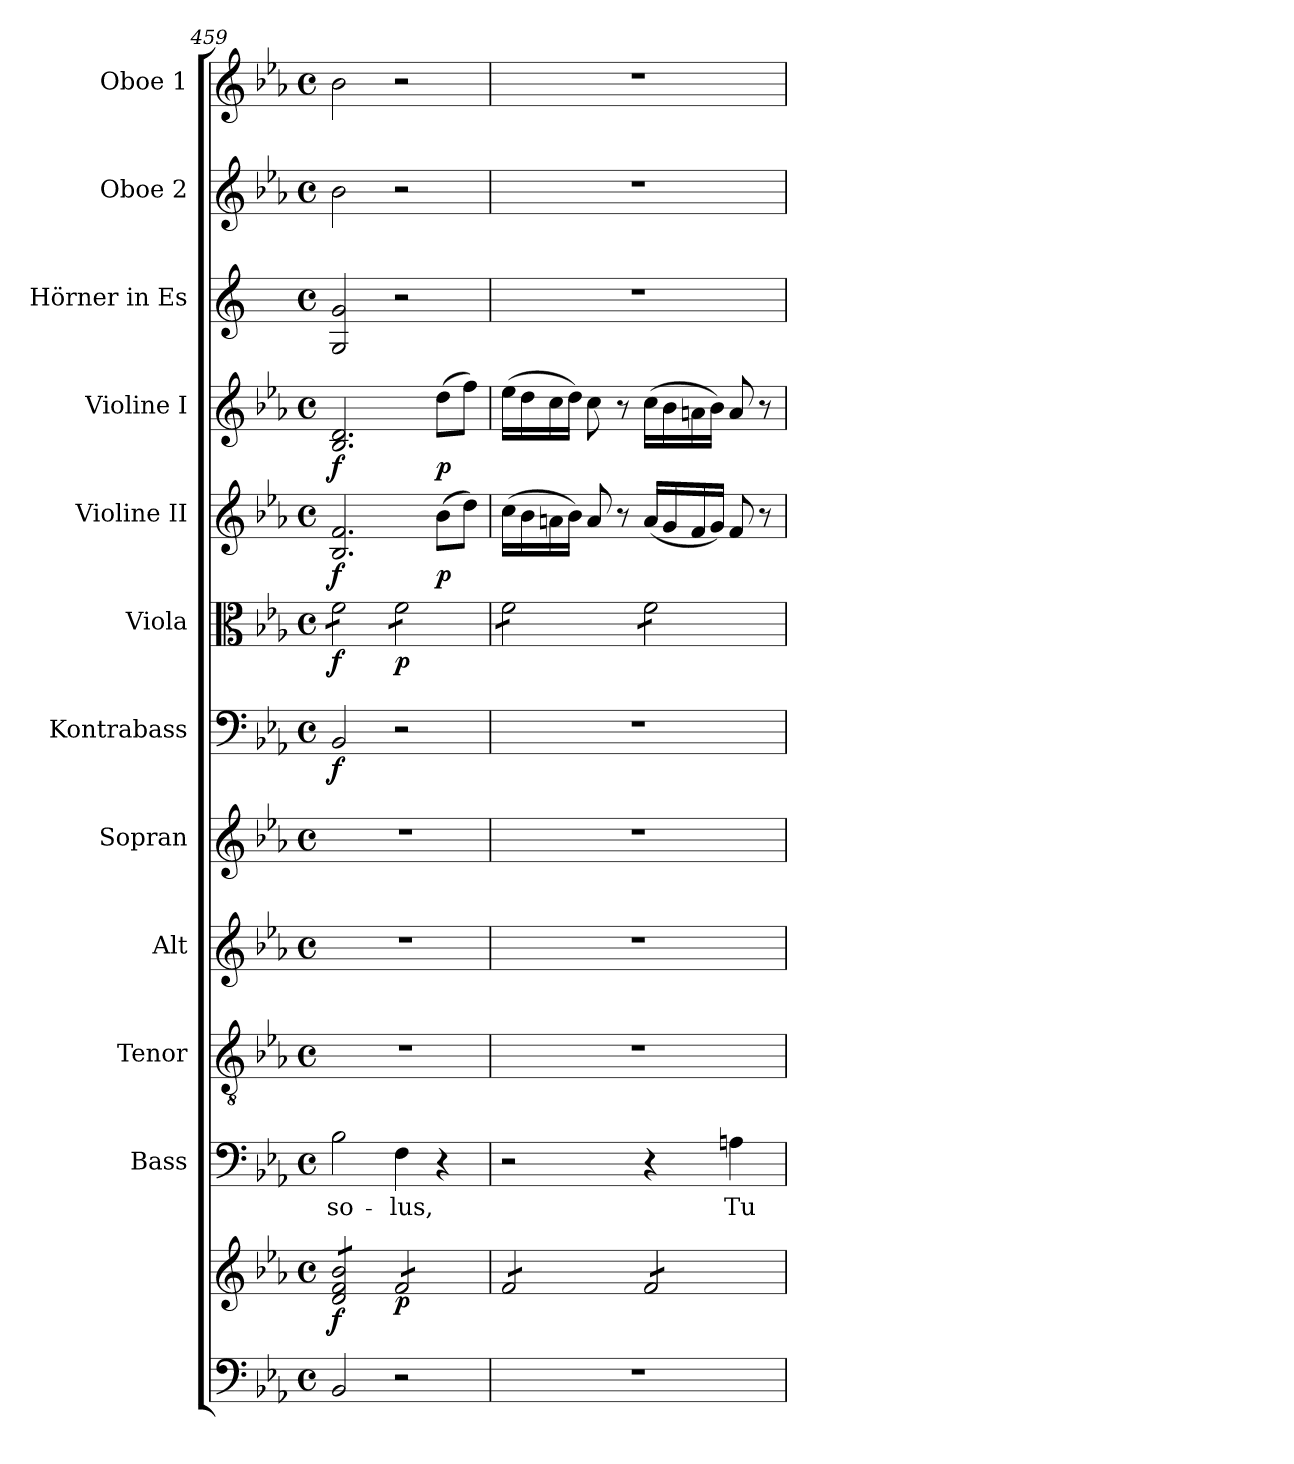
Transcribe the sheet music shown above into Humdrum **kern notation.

**kern	**kern	**dynam	**kern	**text	**kern	**kern	**kern	**kern	**dynam	**kern	**dynam	**kern	**dynam	**kern	**dynam	**kern	**kern	**kern
*part12	*part12	*part12	*part11	*part11	*part10	*part9	*part8	*part7	*part7	*part6	*part6	*part5	*part5	*part4	*part4	*part3	*part2	*part1
*staff13	*staff12	*staff12/13	*staff11	*staff11	*staff10	*staff9	*staff8	*staff7	*staff7	*staff6	*staff6	*staff5	*staff5	*staff4	*staff4	*staff3	*staff2	*staff1
*	*	*	*I"Bass	*	*I"Tenor	*I"Alt	*I"Sopran	*I"Kontrabass	*	*I"Viola	*	*I"Violine II	*	*I"Violine I	*	*I"Hörner in Es	*I"Oboe 2	*I"Oboe 1
*	*	*	*I'B.	*	*I'T.	*I'A.	*I'S.	*I'Kb.	*	*I'Vla.	*	*I'Vl. II	*	*I'Vl. I	*	*	*I'Ob. 2	*I'Ob. 1
*clefF4	*clefG2	*	*clefF4	*	*clefGv2	*clefG2	*clefG2	*clefF4	*	*clefC3	*	*clefG2	*	*clefG2	*	*clefG2	*clefG2	*clefG2
*	*	*	*	*	*	*	*	*ITrd7c12	*	*	*	*	*	*	*	*ITrd5c9	*	*
*k[b-e-a-]	*k[b-e-a-]	*	*k[b-e-a-]	*	*k[b-e-a-]	*k[b-e-a-]	*k[b-e-a-]	*k[b-e-a-]	*	*k[b-e-a-]	*	*k[b-e-a-]	*	*k[b-e-a-]	*	*k[b-e-a-]	*k[b-e-a-]	*k[b-e-a-]
*E-:	*E-:	*	*E-:	*	*E-:	*E-:	*E-:	*E-:	*	*E-:	*	*E-:	*	*E-:	*	*E-:	*E-:	*E-:
*M4/4	*M4/4	*	*M4/4	*	*M4/4	*M4/4	*M4/4	*M4/4	*	*M4/4	*	*M4/4	*	*M4/4	*	*M4/4	*M4/4	*M4/4
*met(c)	*met(c)	*	*met(c)	*	*met(c)	*met(c)	*met(c)	*met(c)	*	*met(c)	*	*met(c)	*	*met(c)	*	*met(c)	*met(c)	*met(c)
=459	=459	=459	=459	=459	=459	=459	=459	=459	=459	=459	=459	=459	=459	=459	=459	=459	=459	=459
!	!	!LO:DY:b	!	!LO:LY:b	!	!	!	!	!LO:DY:b	!	!LO:DY:b	!	!LO:DY:b	!	!LO:DY:b	!	!	!
*	*tremolo	*	*	*	*	*	*	*	*	*	*	*	*	*	*	*	*	*
*	*	*	*	*	*	*	*	*	*	*tremolo	*	*	*	*	*	*	*	*
2BB-/	8d/ 8f/ 8b-/L	f	2B-\	so-	1r	1r	1r	2BBB-/	f	8f\L	f	2.B-/ 2.f/	f	2.B-/ 2.d/	f	2BB-/ 2B-/	2b-\	2b-\
.	8d/ 8f/ 8b-/	.	.	.	.	.	.	.	.	8f\	.	.	.	.	.	.	.	.
.	8d/ 8f/ 8b-/	.	.	.	.	.	.	.	.	8f\	.	.	.	.	.	.	.	.
.	8d/ 8f/ 8b-/J	.	.	.	.	.	.	.	.	8f\J	.	.	.	.	.	.	.	.
!	!	!LO:DY:b	!	!LO:LY:b	!	!	!	!	!	!	!LO:DY:b	!	!	!	!	!	!	!
2r	8f/L	p	4F\	-lus,	.	.	.	2r	.	8f\L	p	.	.	.	.	2r	2r	2r
.	8f/	.	.	.	.	.	.	.	.	8f\	.	.	.	.	.	.	.	.
!	!	!	!	!	!	!	!	!	!	!	!	!	!LO:DY:b	!	!LO:DY:b	!	!	!
.	8f/	.	4r	.	.	.	.	.	.	8f\	.	(>8b-\L	p	(>8dd\L	p	.	.	.
.	8f/J	.	.	.	.	.	.	.	.	8f\J	.	8dd\J)	.	8ff\J)	.	.	.	.
=460	=460	=460	=460	=460	=460	=460	=460	=460	=460	=460	=460	=460	=460	=460	=460	=460	=460	=460
1r	8f/L	.	2r	.	1r	1r	1r	1r	.	8f\L	.	(>16cc\LL	.	(>16ee-\LL	.	1r	1r	1r
.	.	.	.	.	.	.	.	.	.	.	.	16b-\	.	16dd\	.	.	.	.
.	8f/	.	.	.	.	.	.	.	.	8f\	.	16an\	.	16cc\	.	.	.	.
.	.	.	.	.	.	.	.	.	.	.	.	16b-\JJ)	.	16dd\JJ)	.	.	.	.
.	8f/	.	.	.	.	.	.	.	.	8f\	.	8a/	.	8cc\	.	.	.	.
.	8f/J	.	.	.	.	.	.	.	.	8f\J	.	8r	.	8r	.	.	.	.
.	8f/L	.	4r	.	.	.	.	.	.	8f\L	.	(<16a/LL	.	(>16cc\LL	.	.	.	.
.	.	.	.	.	.	.	.	.	.	.	.	16g/	.	16b-\	.	.	.	.
.	8f/	.	.	.	.	.	.	.	.	8f\	.	16f/	.	16an\	.	.	.	.
.	.	.	.	.	.	.	.	.	.	.	.	16g/JJ)	.	16b-\JJ)	.	.	.	.
!	!	!	!	!LO:LY:b	!	!	!	!	!	!	!	!	!	!	!	!	!	!
.	8f/	.	4An\	Tu	.	.	.	.	.	8f\	.	8f/	.	8a/	.	.	.	.
.	8f/J	.	.	.	.	.	.	.	.	8f\J	.	8r	.	8r	.	.	.	.
*	*	*	*	*	*	*	*	*	*	*Xtremolo	*	*	*	*	*	*	*	*
*	*Xtremolo	*	*	*	*	*	*	*	*	*	*	*	*	*	*	*	*	*
=	=	=	=	=	=	=	=	=	=	=	=	=	=	=	=	=	=	=
*-	*-	*-	*-	*-	*-	*-	*-	*-	*-	*-	*-	*-	*-	*-	*-	*-	*-	*-
